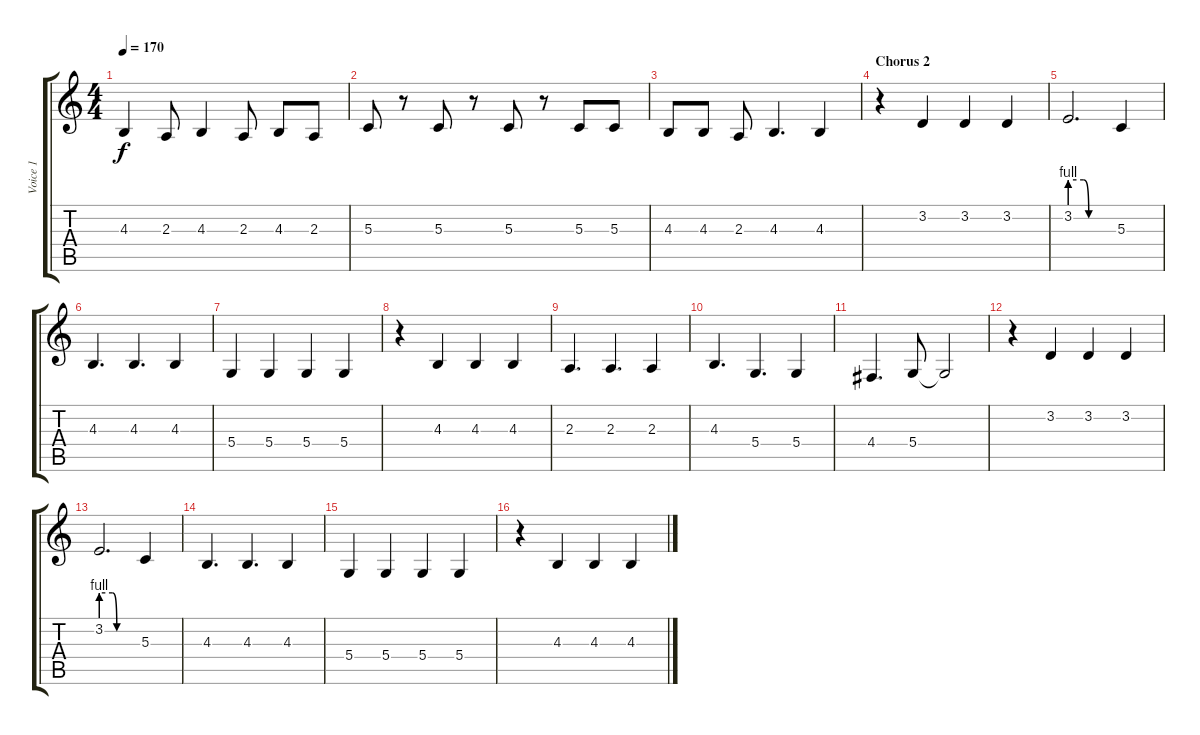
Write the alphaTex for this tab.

\track ("Voice 1" "Voice 1") {instrument tenorsax}
\staff {score tabs}
\tuning (E4 B3 G3 D3 A2 E2) {hide}
\ts (4 4)
\tempo 170
\clef g2
\ks c
4.3.4{dy f} 2.3.8 4.3.4 2.3.8 4.3.8 2.3.8 |
5.3.8 r.8 5.3.8 r.8 5.3.8 r.8 5.3.8 5.3.8 |
4.3.8 4.3.8 2.3.8 4.3.4{d} 4.3.4 |
\section ("" "Chorus 2")
r.4 3.2.4 3.2.4 3.2.4 |
3.2{be (custom 0 4 19 4 26 0 30 0 60 0)}.2{d} 5.3.4 |
4.3.4{d} 4.3.4{d} 4.3.4 |
5.4.4 5.4.4 5.4.4 5.4.4 |
r.4 4.3.4 4.3.4 4.3.4 |
2.3.4{d} 2.3.4{d} 2.3.4 |
4.3.4{d} 5.4.4{d} 5.4.4 |
4.4.4{d} 5.4.8 5.4{t}.2 |
r.4 3.2.4 3.2.4 3.2.4 |
3.2{be (custom 0 4 19 4 26 0 30 0 60 0)}.2{d} 5.3.4 |
4.3.4{d} 4.3.4{d} 4.3.4 |
5.4.4 5.4.4 5.4.4 5.4.4 |
r.4 4.3.4 4.3.4 4.3.4
